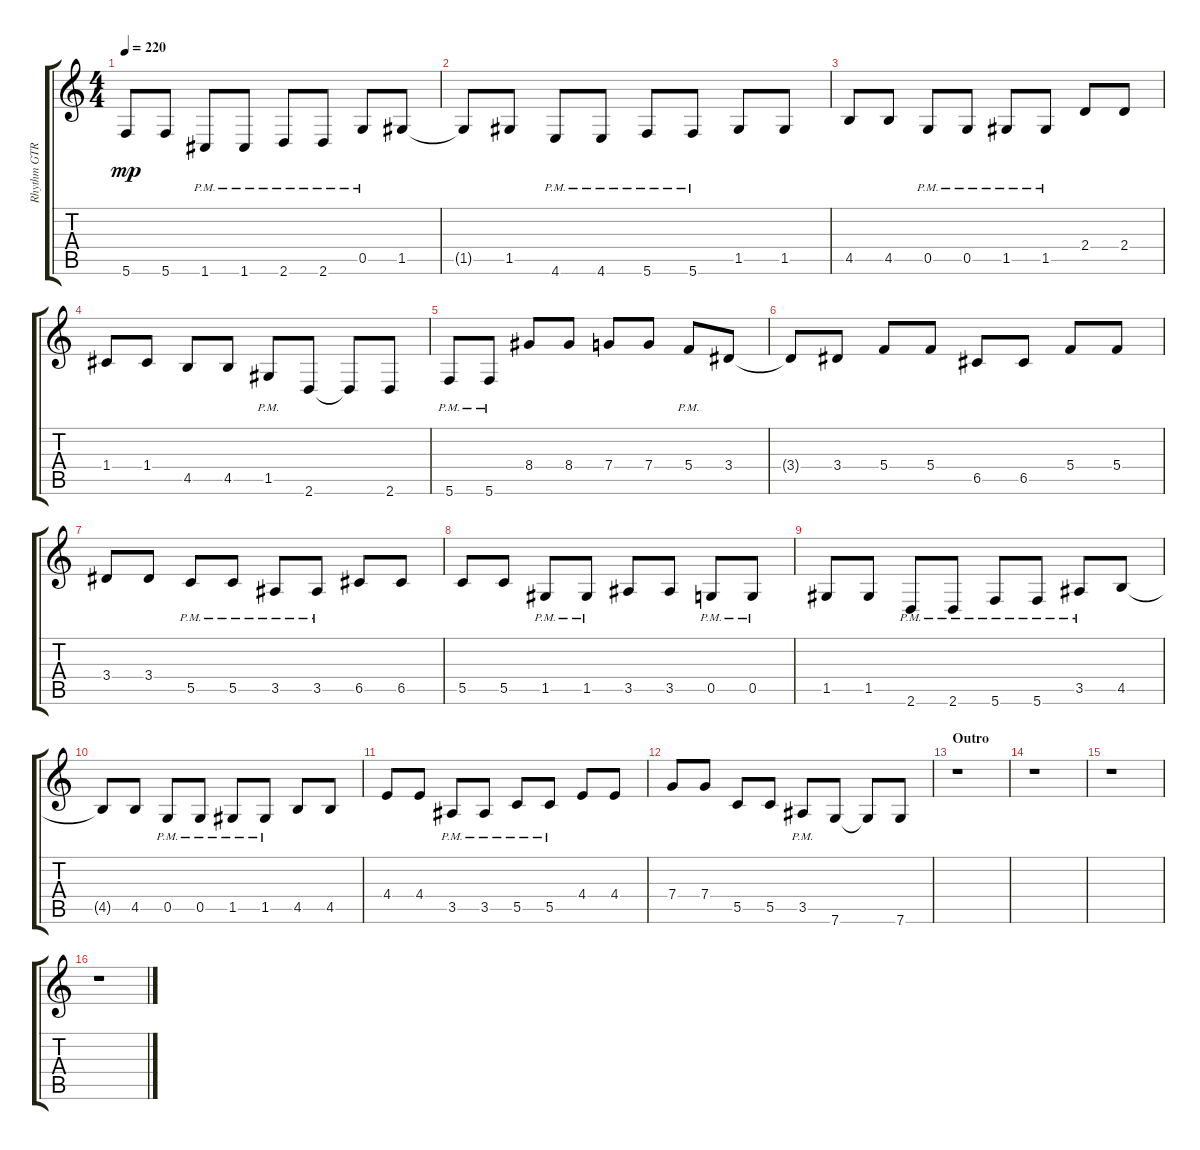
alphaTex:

\track ("Rhythm GTR 2" "Rhythm GTR") {instrument distortionguitar}
\staff {score tabs}
\tuning (D4 A3 F3 C3 G2 C2) {hide}
\ts (4 4)
\tempo 220
\clef g2
\ks aminor
5.6.8{dy mp} 5.6.8 1.6{pm}.8 1.6{pm}.8 2.6{pm}.8 2.6{pm}.8 0.5{pm}.8 1.5.8 |
1.5{t}.8 1.5.8 4.6{pm}.8 4.6{pm}.8 5.6{pm}.8 5.6{pm}.8 1.5.8 1.5.8 |
4.5.8 4.5.8 0.5{pm}.8 0.5{pm}.8 1.5{pm}.8 1.5{pm}.8 2.4.8 2.4.8 |
1.4.8 1.4.8 4.5.8 4.5.8 1.5{pm}.8 2.6.8 2.6{t}.8 2.6.8 |
5.6{pm}.8 5.6{pm}.8 8.4.8 8.4.8 7.4.8 7.4.8 5.4{pm}.8 3.4.8 |
3.4{t}.8 3.4.8 5.4.8 5.4.8 6.5.8 6.5.8 5.4.8 5.4.8 |
3.4.8 3.4.8 5.5{pm}.8 5.5{pm}.8 3.5{pm}.8 3.5{pm}.8 6.5.8 6.5.8 |
5.5.8 5.5.8 1.5{pm}.8 1.5{pm}.8 3.5.8 3.5.8 0.5{pm}.8 0.5{pm}.8 |
1.5.8 1.5.8 2.6{pm}.8 2.6{pm}.8 5.6{pm}.8 5.6{pm}.8 3.5{pm}.8 4.5.8 |
4.5{t}.8 4.5.8 0.5{pm}.8 0.5{pm}.8 1.5{pm}.8 1.5{pm}.8 4.5.8 4.5.8 |
4.4.8 4.4.8 3.5{pm}.8 3.5{pm}.8 5.5{pm}.8 5.5{pm}.8 4.4.8 4.4.8 |
7.4.8 7.4.8 5.5.8 5.5.8 3.5{pm}.8 7.6.8 7.6{t}.8 7.6.8 |
\section ("" "Outro")
r.1 |
r.1 |
r.1 |
r.1
